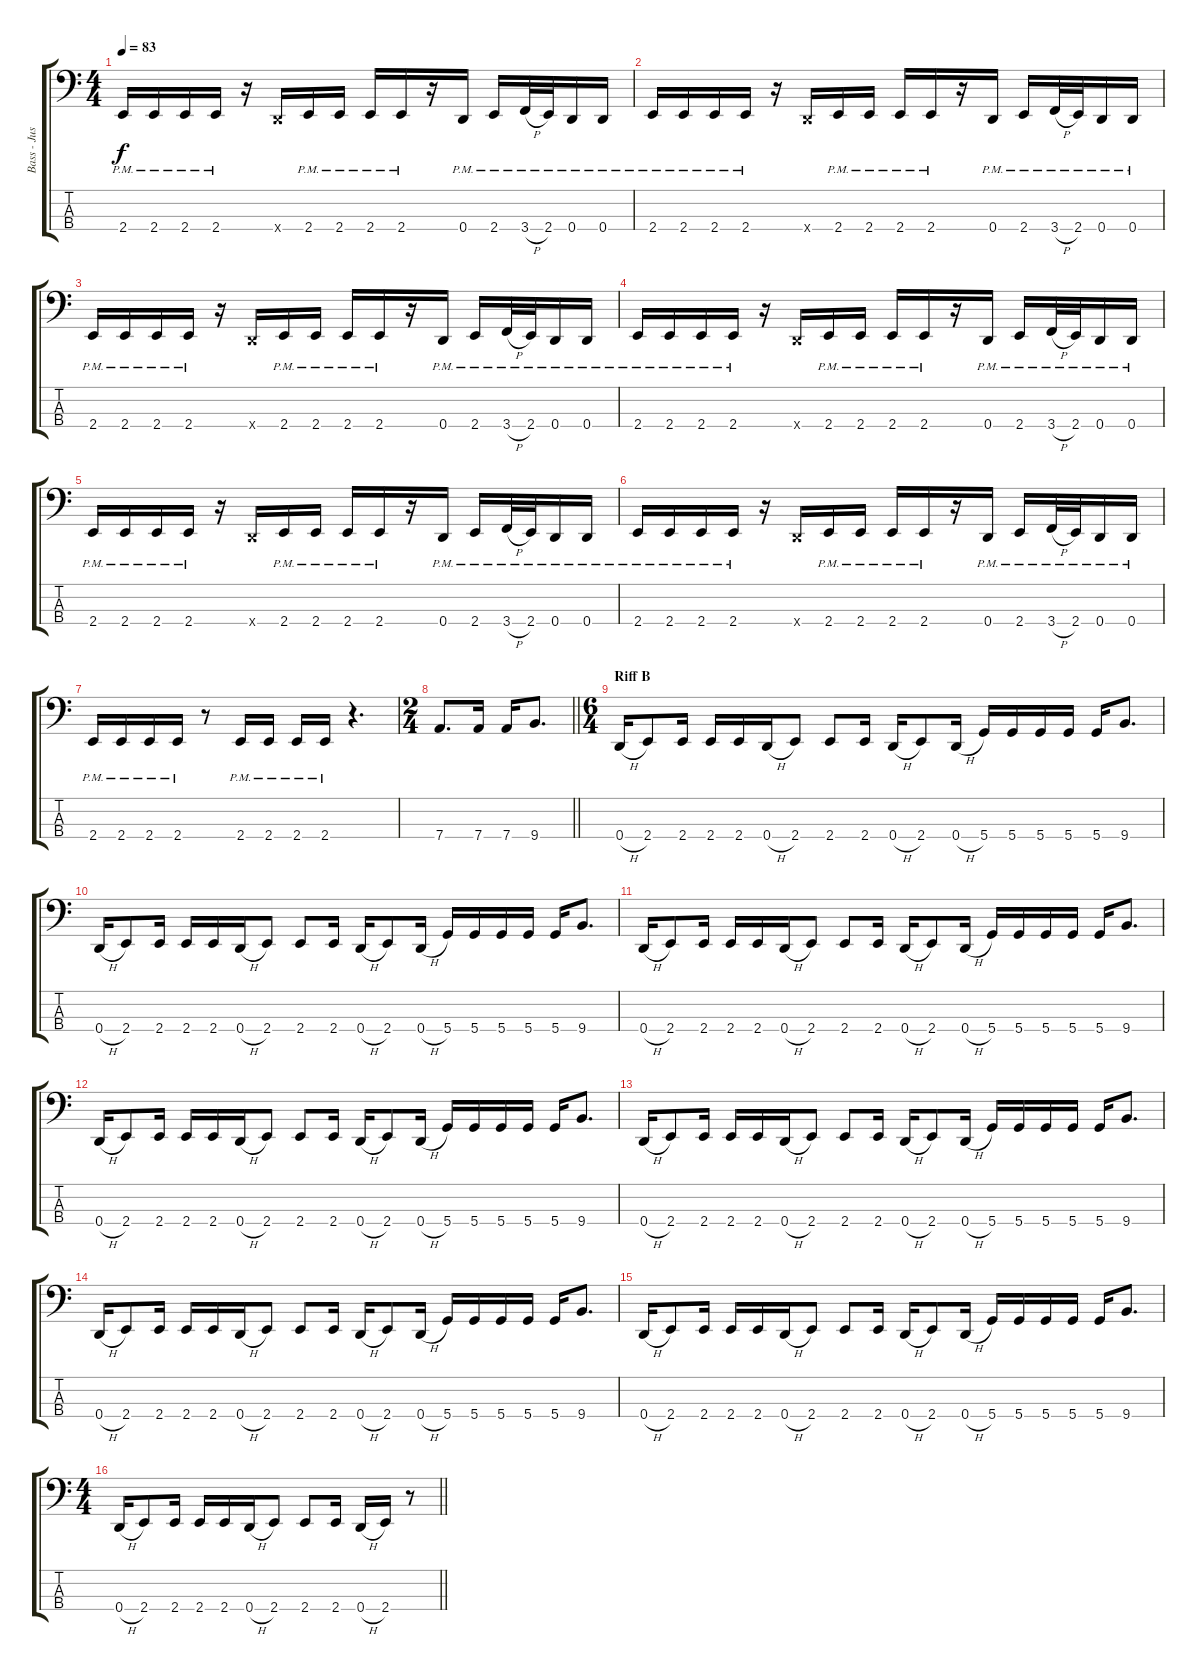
\track ("Bass - Justin Chancellor " "Bass - Jus") {instrument electricbassfinger}
\staff {score tabs}
\tuning (G2 D2 A1 D1) {hide}
\ts (4 4)
\tempo 83
\clef f4
\ks c
2.4{pm}.16{dy f} 2.4{pm}.16 2.4{pm}.16 2.4{pm}.16 r.16 0.4{x}.16 2.4{pm}.16 2.4{pm}.16 2.4{pm}.16 2.4{pm}.16 r.16 0.4{pm}.16 2.4{pm}.16 3.4{h pm}.32 2.4{pm}.32 0.4{pm}.16 0.4{pm}.16 |
2.4{pm}.16 2.4{pm}.16 2.4{pm}.16 2.4{pm}.16 r.16 0.4{x}.16 2.4{pm}.16 2.4{pm}.16 2.4{pm}.16 2.4{pm}.16 r.16 0.4{pm}.16 2.4{pm}.16 3.4{h pm}.32 2.4{pm}.32 0.4{pm}.16 0.4{pm}.16 |
2.4{pm}.16 2.4{pm}.16 2.4{pm}.16 2.4{pm}.16 r.16 0.4{x}.16 2.4{pm}.16 2.4{pm}.16 2.4{pm}.16 2.4{pm}.16 r.16 0.4{pm}.16 2.4{pm}.16 3.4{h pm}.32 2.4{pm}.32 0.4{pm}.16 0.4{pm}.16 |
2.4{pm}.16 2.4{pm}.16 2.4{pm}.16 2.4{pm}.16 r.16 0.4{x}.16 2.4{pm}.16 2.4{pm}.16 2.4{pm}.16 2.4{pm}.16 r.16 0.4{pm}.16 2.4{pm}.16 3.4{h pm}.32 2.4{pm}.32 0.4{pm}.16 0.4{pm}.16 |
2.4{pm}.16 2.4{pm}.16 2.4{pm}.16 2.4{pm}.16 r.16 0.4{x}.16 2.4{pm}.16 2.4{pm}.16 2.4{pm}.16 2.4{pm}.16 r.16 0.4{pm}.16 2.4{pm}.16 3.4{h pm}.32 2.4{pm}.32 0.4{pm}.16 0.4{pm}.16 |
2.4{pm}.16 2.4{pm}.16 2.4{pm}.16 2.4{pm}.16 r.16 0.4{x}.16 2.4{pm}.16 2.4{pm}.16 2.4{pm}.16 2.4{pm}.16 r.16 0.4{pm}.16 2.4{pm}.16 3.4{h pm}.32 2.4{pm}.32 0.4{pm}.16 0.4{pm}.16 |
2.4{pm}.16 2.4{pm}.16 2.4{pm}.16 2.4{pm}.16 r.8 2.4{pm}.16 2.4{pm}.16 2.4{pm}.16 2.4{pm}.16 r.4{d} |
\ts (2 4)
\barLineRight lightlight
7.4.8{d} 7.4.16 7.4.16 9.4.8{d} |
\ts (6 4)
\section ("" "Riff B")
0.4{h}.16 2.4.8 2.4.16 2.4.16 2.4.16 0.4{h}.16 2.4.8 2.4.8 2.4.16 0.4{h}.16 2.4.8 0.4{h}.16 5.4.16 5.4.16 5.4.16 5.4.16 5.4.16 9.4.8{d} |
0.4{h}.16 2.4.8 2.4.16 2.4.16 2.4.16 0.4{h}.16 2.4.8 2.4.8 2.4.16 0.4{h}.16 2.4.8 0.4{h}.16 5.4.16 5.4.16 5.4.16 5.4.16 5.4.16 9.4.8{d} |
0.4{h}.16 2.4.8 2.4.16 2.4.16 2.4.16 0.4{h}.16 2.4.8 2.4.8 2.4.16 0.4{h}.16 2.4.8 0.4{h}.16 5.4.16 5.4.16 5.4.16 5.4.16 5.4.16 9.4.8{d} |
0.4{h}.16 2.4.8 2.4.16 2.4.16 2.4.16 0.4{h}.16 2.4.8 2.4.8 2.4.16 0.4{h}.16 2.4.8 0.4{h}.16 5.4.16 5.4.16 5.4.16 5.4.16 5.4.16 9.4.8{d} |
0.4{h}.16 2.4.8 2.4.16 2.4.16 2.4.16 0.4{h}.16 2.4.8 2.4.8 2.4.16 0.4{h}.16 2.4.8 0.4{h}.16 5.4.16 5.4.16 5.4.16 5.4.16 5.4.16 9.4.8{d} |
0.4{h}.16 2.4.8 2.4.16 2.4.16 2.4.16 0.4{h}.16 2.4.8 2.4.8 2.4.16 0.4{h}.16 2.4.8 0.4{h}.16 5.4.16 5.4.16 5.4.16 5.4.16 5.4.16 9.4.8{d} |
0.4{h}.16 2.4.8 2.4.16 2.4.16 2.4.16 0.4{h}.16 2.4.8 2.4.8 2.4.16 0.4{h}.16 2.4.8 0.4{h}.16 5.4.16 5.4.16 5.4.16 5.4.16 5.4.16 9.4.8{d} |
\ts (4 4)
\barLineRight lightlight
0.4{h}.16 2.4.8 2.4.16 2.4.16 2.4.16 0.4{h}.16 2.4.8 2.4.8 2.4.16 0.4{h}.16 2.4.16 r.8
